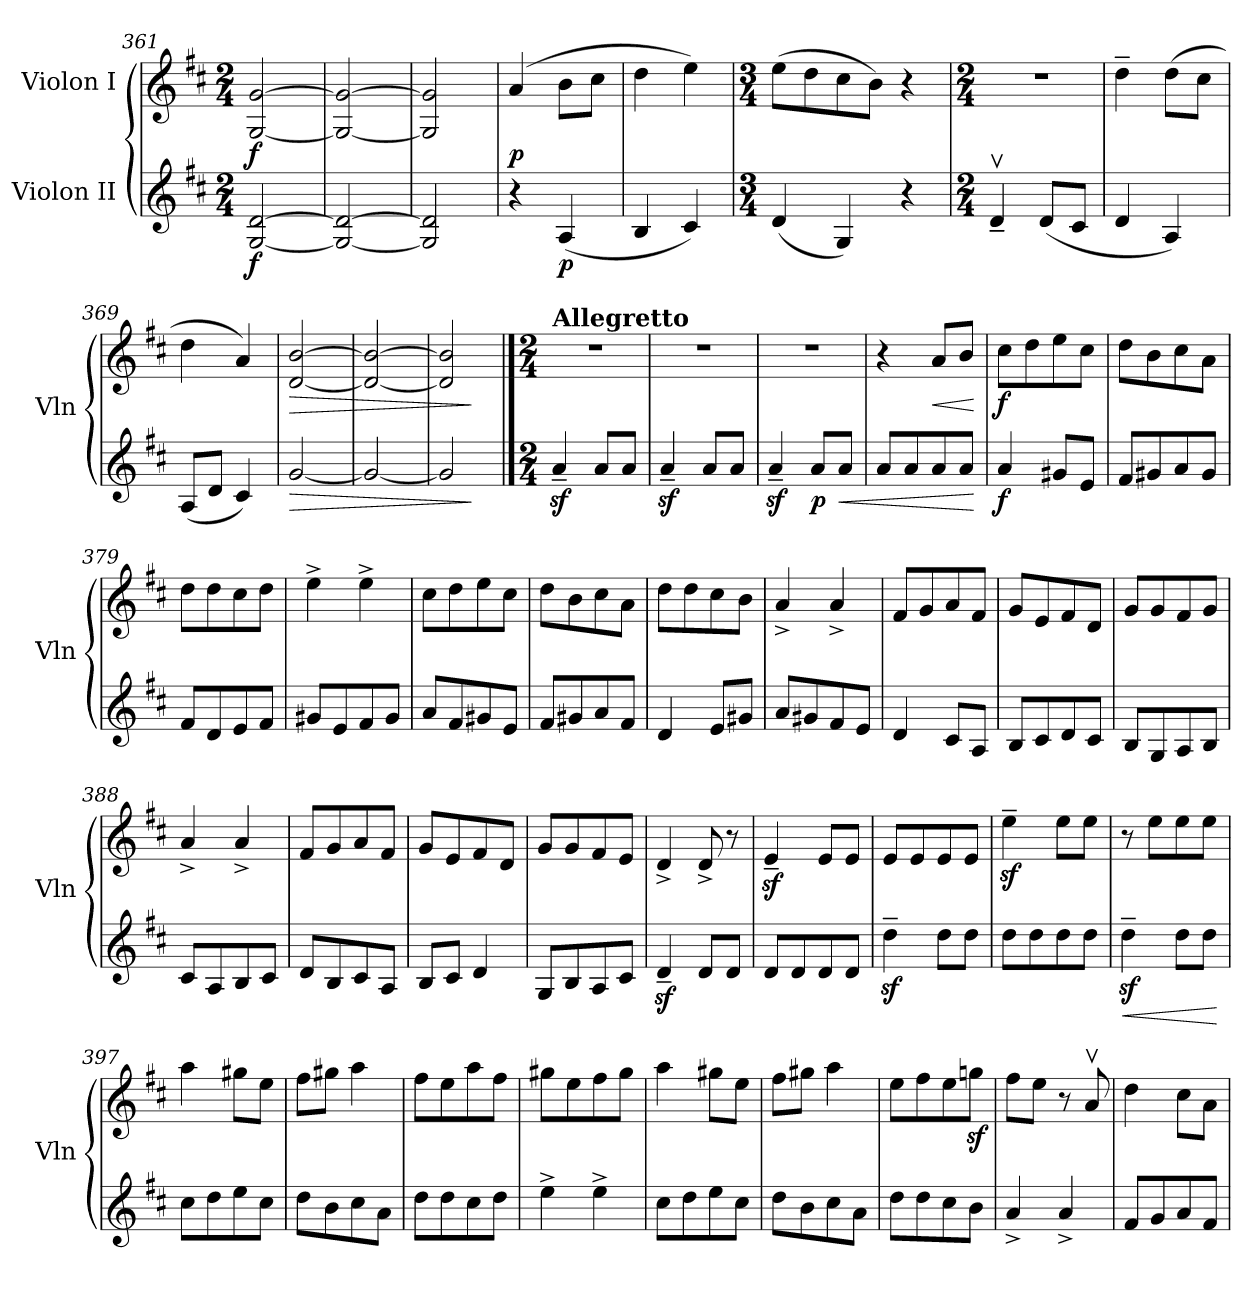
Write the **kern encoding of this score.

**kern	**dynam	**kern	**dynam
*part2	*part2	*part1	*part1
*staff2	*staff2	*staff1	*staff1
*I"Violon II	*	*I"Violon I	*
*I'Vln	*	*I'Vln	*
*clefG2	*	*clefG2	*
*k[f#c#]	*	*k[f#c#]	*
*M2/4	*	*M2/4	*
=361	=361	=361	=361
!	!LO:DY:b	!	!LO:DY:b
[2G/ [2d/	f	[2G/ [2g/	f
=362	=362	=362	=362
2G/_ 2d/_	.	2G/_ 2g/_	.
=363	=363	=363	=363
2G/] 2d/]	.	2G/] 2g/]	.
!!LO:PB:g=z
=364	=364	=364	=364
!	!	!	!LO:DY:b
4r	.	(>4a/	p
!	!LO:DY:b	!	!
(<4A/	p	8b\L	.
.	.	8cc#\J	.
=365	=365	=365	=365
4B/	.	4dd\	.
4c#/)	.	4ee\)	.
=366	=366	=366	=366
*M3/4	*	*M3/4	*
(<4d/	.	(>8ee\L	.
.	.	8dd\	.
4G/)	.	8cc#\	.
.	.	8b\J)	.
4r	.	4r	.
=367	=367	=367	=367
*M2/4	*	*M2/4	*
!	!LO:DY:b	!	!
4dv~/	other-dynamics	2r	.
(<8d/L	.	.	.
8c#/J	.	.	.
=368	=368	=368	=368
!	!	!	!LO:DY:b
4d/	.	4dd~\	other-dynamics
4A/)	.	(>8dd\L	.
.	.	8cc#\J	.
=369	=369	=369	=369
(<8A/L	.	4dd\	.
8d/J	.	.	.
4c#/)	.	4a/)	.
=370	=370	=370	=370
!	!LO:HP:b	!	!LO:HP:b
[2g/	>	[2d/ [2b/	>
=371	=371	=371	=371
2g/_	.	2d/_ 2b/_	.
=372	=372	=372	=372
2g/]	.	2d/] 2b/]	.
.	]	.	]
!!LO:LB:g=z
==373	==373	==373	==373
!!LO:REH:place=s1:a:B:fs=14:t=14
*M2/4	*	*M2/4	*
*	*	*MM116	*
!	!	!LO:TX:a:B:t=Allegretto	!
4az<~/	.	2r	.
8a/L	.	.	.
8a/J	.	.	.
=374	=374	=374	=374
4az<~/	.	2r	.
8a/L	.	.	.
8a/J	.	.	.
=375	=375	=375	=375
4az<~/	.	2r	.
!	!LO:DY:b	!	!
8a/L	p	.	.
!	!LO:HP:b	!	!
8a/J	<	.	.
=376	=376	=376	=376
8a/L	.	4r	.
8a/	.	.	.
!	!	!	!LO:HP:b
8a/	.	8a/L	<
8a/J	.	8b/J	.
.	[	.	[
=377	=377	=377	=377
!	!LO:DY:b	!	!LO:DY:b
4a/	f	8cc#\L	f
.	.	8dd\	.
8g#X/L	.	8ee\	.
8e/J	.	8cc#\J	.
=378	=378	=378	=378
8f#/L	.	8dd\L	.
8g#X/	.	8b\	.
8a/	.	8cc#\	.
8g#/J	.	8a\J	.
=379	=379	=379	=379
8f#/L	.	8dd\L	.
8d/	.	8dd\	.
8e/	.	8cc#\	.
8f#/J	.	8dd\J	.
!!LO:LB:g=z
=380	=380	=380	=380
8g#X/L	.	4ee^\	.
8e/	.	.	.
8f#/	.	4ee^\	.
8g#/J	.	.	.
=381	=381	=381	=381
8a/L	.	8cc#\L	.
8f#/	.	8dd\	.
8g#X/	.	8ee\	.
8e/J	.	8cc#\J	.
=382	=382	=382	=382
8f#/L	.	8dd\L	.
8g#X/	.	8b\	.
8a/	.	8cc#\	.
8f#/J	.	8a\J	.
=383	=383	=383	=383
4d/	.	8dd\L	.
.	.	8dd\	.
8e/L	.	8cc#\	.
8g#X/J	.	8b\J	.
=384	=384	=384	=384
8a/L	.	4a^/	.
8g#X/	.	.	.
8f#/	.	4a^/	.
8e/J	.	.	.
=385	=385	=385	=385
4d/	.	8f#/L	.
.	.	8g/	.
8c#/L	.	8a/	.
8A/J	.	8f#/J	.
=386	=386	=386	=386
8B/L	.	8g/L	.
8c#/	.	8e/	.
8d/	.	8f#/	.
8c#/J	.	8d/J	.
!!LO:LB:g=z
=387	=387	=387	=387
8B/L	.	8g/L	.
8G/	.	8g/	.
8A/	.	8f#/	.
8B/J	.	8g/J	.
=388	=388	=388	=388
8c#/L	.	4a^/	.
8A/	.	.	.
8B/	.	4a^/	.
8c#/J	.	.	.
=389	=389	=389	=389
8d/L	.	8f#/L	.
8B/	.	8g/	.
8c#/	.	8a/	.
8A/J	.	8f#/J	.
=390	=390	=390	=390
8B/L	.	8g/L	.
8c#/J	.	8e/	.
4d/	.	8f#/	.
.	.	8d/J	.
=391	=391	=391	=391
8G/L	.	8g/L	.
8B/	.	8g/	.
8A/	.	8f#/	.
8c#/J	.	8e/J	.
=392	=392	=392	=392
4dz<~/	.	4d^/	.
8d/L	.	8d^/	.
8d/J	.	8r	.
=393	=393	=393	=393
8d/L	.	4ez<~/	.
8d/	.	.	.
8d/	.	8e/L	.
8d/J	.	8e/J	.
=394	=394	=394	=394
4ddz<~\	.	8e/L	.
.	.	8e/	.
8dd\L	.	8e/	.
8dd\J	.	8e/J	.
!!LO:LB:g=z
=395	=395	=395	=395
8dd\L	.	4eez<~\	.
8dd\	.	.	.
8dd\	.	8ee\L	.
8dd\J	.	8ee\J	.
=396	=396	=396	=396
!	!LO:HP:b	!	!
4ddz<~\	<	8r	.
.	.	8ee\L	.
8dd\L	.	8ee\	.
8dd\J	.	8ee\J	.
.	[	.	.
=397	=397	=397	=397
!	!LO:DY:b	!	!
8cc#\L	other-dynamics	4aa\	.
8dd\	.	.	.
8ee\	.	8gg#X\L	.
8cc#\J	.	8ee\J	.
=398	=398	=398	=398
8dd\L	.	8ff#\L	.
8b\	.	8gg#X\J	.
8cc#\	.	4aa\	.
8a\J	.	.	.
=399	=399	=399	=399
8dd\L	.	8ff#\L	.
8dd\	.	8ee\	.
8cc#\	.	8aa\	.
8dd\J	.	8ff#\J	.
=400	=400	=400	=400
4ee^\	.	8gg#X\L	.
.	.	8ee\	.
4ee^\	.	8ff#\	.
.	.	8gg#\J	.
=401	=401	=401	=401
8cc#\L	.	4aa\	.
8dd\	.	.	.
8ee\	.	8gg#X\L	.
8cc#\J	.	8ee\J	.
=402	=402	=402	=402
8dd\L	.	8ff#\L	.
8b\	.	8gg#X\J	.
8cc#\	.	4aa\	.
8a\J	.	.	.
!!LO:LB:g=z
=403	=403	=403	=403
8dd\L	.	8ee\L	.
8dd\	.	8ff#\	.
8cc#\	.	8ee\	.
8b\J	.	8ggnz<\J	.
=404	=404	=404	=404
4a^/	.	8ff#\L	.
.	.	8ee\J	.
4a^/	.	8r	.
.	.	8av/	.
=405	=405	=405	=405
8f#/L	.	4dd\	.
8g/	.	.	.
8a/	.	8cc#\L	.
8f#/J	.	8a\J	.
=	=	=	=
*-	*-	*-	*-
